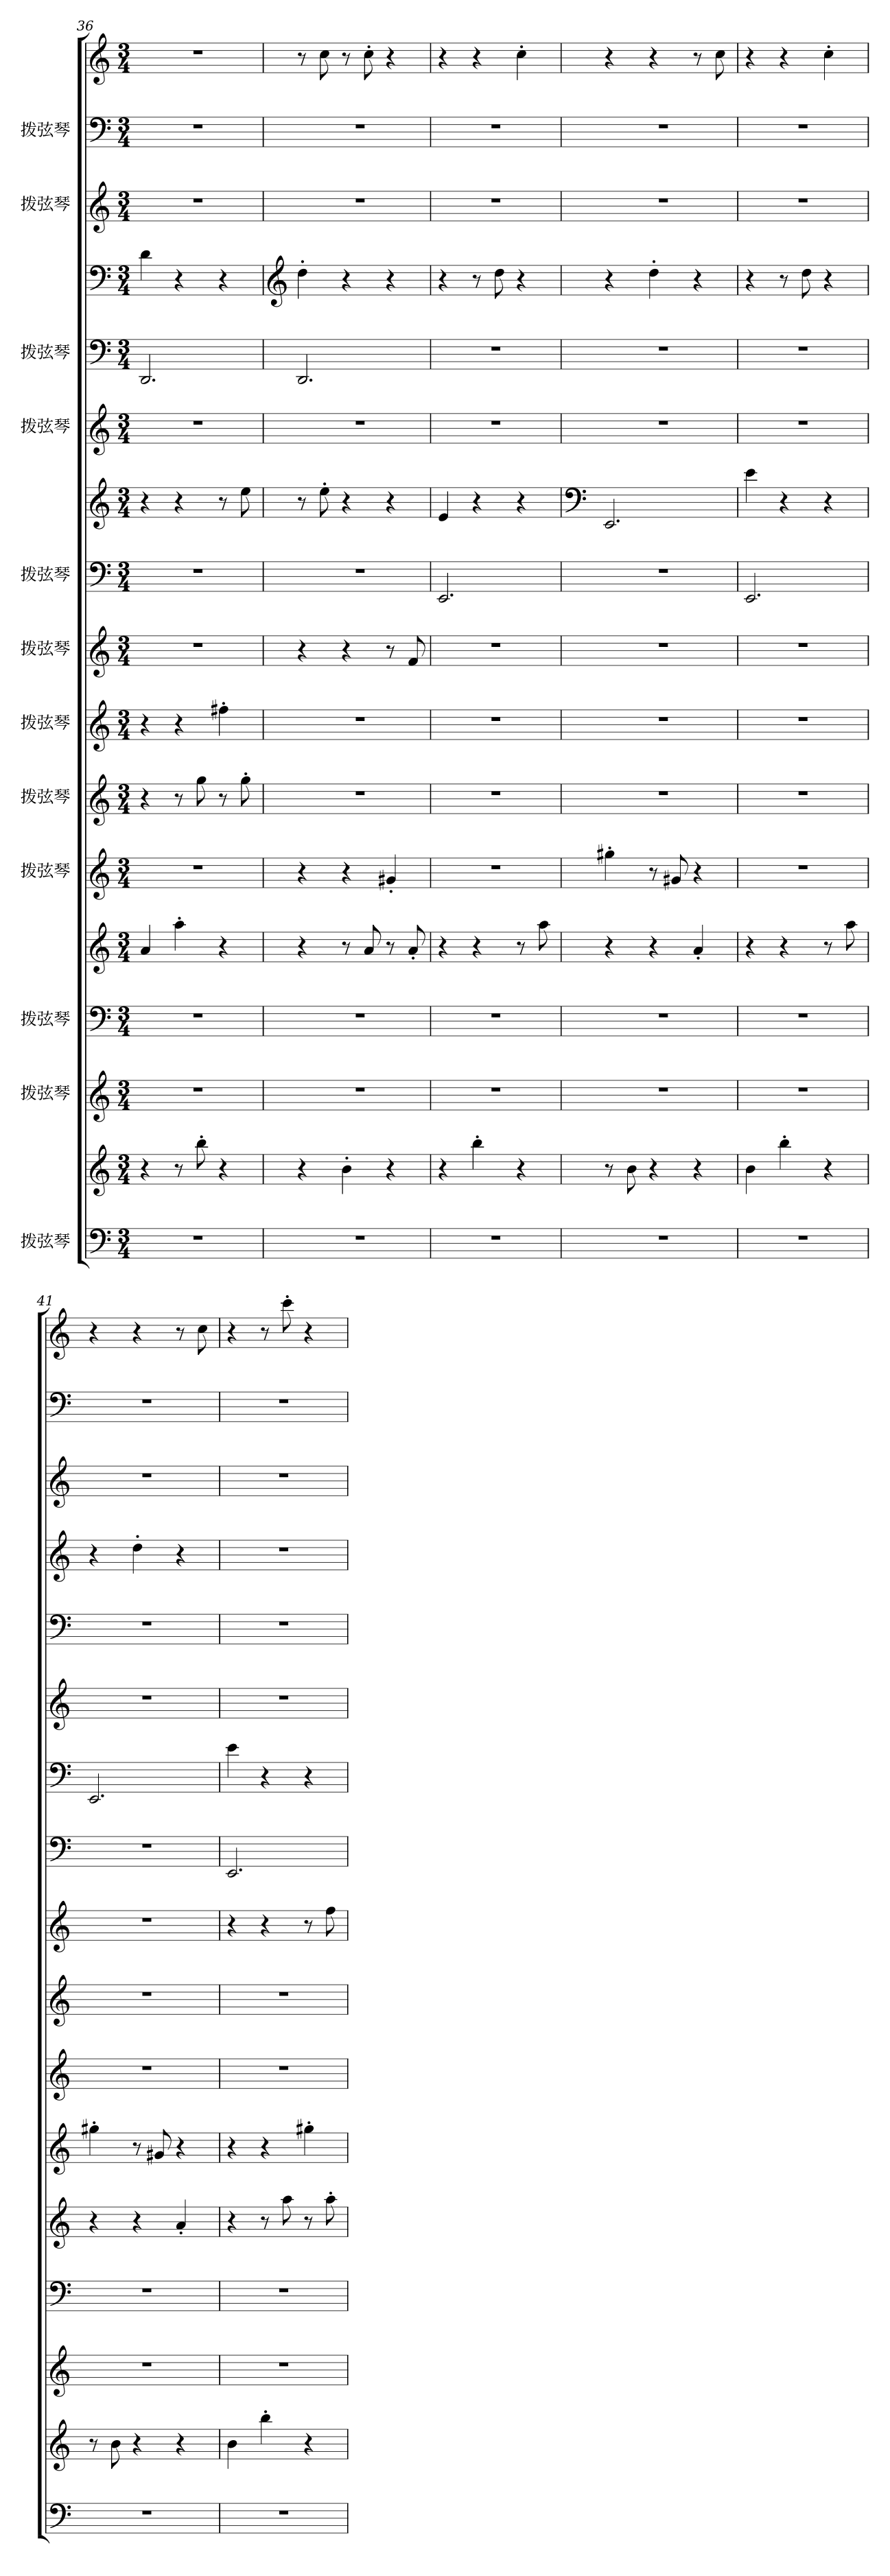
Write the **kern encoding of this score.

**kern	**kern	**kern	**kern	**kern	**kern	**kern	**kern	**kern	**kern	**kern	**kern	**kern	**kern	**kern	**kern	**kern
*part12	*part12	*part11	*part10	*part10	*part9	*part8	*part7	*part6	*part5	*part5	*part4	*part3	*part3	*part2	*part1	*part1
*staff17	*staff16	*staff15	*staff14	*staff13	*staff12	*staff11	*staff10	*staff9	*staff8	*staff7	*staff6	*staff5	*staff4	*staff3	*staff2	*staff1
*I"拨弦琴	*	*I"拨弦琴	*I"拨弦琴	*	*I"拨弦琴	*I"拨弦琴	*I"拨弦琴	*I"拨弦琴	*I"拨弦琴	*	*I"拨弦琴	*I"拨弦琴	*	*I"拨弦琴	*I"拨弦琴	*
*clefF4	*clefG2	*clefG2	*clefF4	*clefG2	*clefG2	*clefG2	*clefG2	*clefG2	*clefF4	*clefG2	*clefG2	*clefF4	*clefF4	*clefG2	*clefF4	*clefG2
*k[]	*k[]	*k[]	*k[]	*k[]	*k[]	*k[]	*k[]	*k[]	*k[]	*k[]	*k[]	*k[]	*k[]	*k[]	*k[]	*k[]
*M3/4	*M3/4	*M3/4	*M3/4	*M3/4	*M3/4	*M3/4	*M3/4	*M3/4	*M3/4	*M3/4	*M3/4	*M3/4	*M3/4	*M3/4	*M3/4	*M3/4
=36	=36	=36	=36	=36	=36	=36	=36	=36	=36	=36	=36	=36	=36	=36	=36	=36
2.r	4r	2.r	2.r	4a/	2.r	4r	4r	2.r	2.r	4r	2.r	2.DD/	4d\	2.r	2.r	2.r
.	8r	.	.	4aa'\	.	8r	4r	.	.	4r	.	.	4r	.	.	.
.	8bb'\	.	.	.	.	8gg\	.	.	.	.	.	.	.	.	.	.
.	4r	.	.	4r	.	8r	4ff#X'\	.	.	8r	.	.	4r	.	.	.
.	.	.	.	.	.	8gg'\	.	.	.	8ee\	.	.	.	.	.	.
=37	=37	=37	=37	=37	=37	=37	=37	=37	=37	=37	=37	=37	=37	=37	=37	=37
*	*	*	*	*	*	*	*	*	*	*	*	*	*clefG2	*	*	*
2.r	4r	2.r	2.r	4r	4r	2.r	2.r	4r	2.r	8r	2.r	2.DD/	4dd'\	2.r	2.r	8r
.	.	.	.	.	.	.	.	.	.	8ee'\	.	.	.	.	.	8cc\
.	4b'\	.	.	8r	4r	.	.	4r	.	4r	.	.	4r	.	.	8r
.	.	.	.	8a/	.	.	.	.	.	.	.	.	.	.	.	8cc'\
.	4r	.	.	8r	4g#X'/	.	.	8r	.	4r	.	.	4r	.	.	4r
.	.	.	.	8a'/	.	.	.	8f/	.	.	.	.	.	.	.	.
=38	=38	=38	=38	=38	=38	=38	=38	=38	=38	=38	=38	=38	=38	=38	=38	=38
2.r	4r	2.r	2.r	4r	2.r	2.r	2.r	2.r	2.EE/	4e/	2.r	2.r	4r	2.r	2.r	4r
.	4bb'\	.	.	4r	.	.	.	.	.	4r	.	.	8r	.	.	4r
.	.	.	.	.	.	.	.	.	.	.	.	.	8dd\	.	.	.
.	4r	.	.	8r	.	.	.	.	.	4r	.	.	4r	.	.	4cc'\
.	.	.	.	8aa\	.	.	.	.	.	.	.	.	.	.	.	.
=39	=39	=39	=39	=39	=39	=39	=39	=39	=39	=39	=39	=39	=39	=39	=39	=39
*	*	*	*	*	*	*	*	*	*	*clefF4	*	*	*	*	*	*
2.r	8r	2.r	2.r	4r	4gg#X'\	2.r	2.r	2.r	2.r	2.EE/	2.r	2.r	4r	2.r	2.r	4r
.	8b\	.	.	.	.	.	.	.	.	.	.	.	.	.	.	.
.	4r	.	.	4r	8r	.	.	.	.	.	.	.	4dd'\	.	.	4r
.	.	.	.	.	8g#X/	.	.	.	.	.	.	.	.	.	.	.
.	4r	.	.	4a'/	4r	.	.	.	.	.	.	.	4r	.	.	8r
.	.	.	.	.	.	.	.	.	.	.	.	.	.	.	.	8cc\
!!LO:PB:g=z
=40	=40	=40	=40	=40	=40	=40	=40	=40	=40	=40	=40	=40	=40	=40	=40	=40
2.r	4b\	2.r	2.r	4r	2.r	2.r	2.r	2.r	2.EE/	4e\	2.r	2.r	4r	2.r	2.r	4r
.	4bb'\	.	.	4r	.	.	.	.	.	4r	.	.	8r	.	.	4r
.	.	.	.	.	.	.	.	.	.	.	.	.	8dd\	.	.	.
.	4r	.	.	8r	.	.	.	.	.	4r	.	.	4r	.	.	4cc'\
.	.	.	.	8aa\	.	.	.	.	.	.	.	.	.	.	.	.
=41	=41	=41	=41	=41	=41	=41	=41	=41	=41	=41	=41	=41	=41	=41	=41	=41
2.r	8r	2.r	2.r	4r	4gg#X'\	2.r	2.r	2.r	2.r	2.EE/	2.r	2.r	4r	2.r	2.r	4r
.	8b\	.	.	.	.	.	.	.	.	.	.	.	.	.	.	.
.	4r	.	.	4r	8r	.	.	.	.	.	.	.	4dd'\	.	.	4r
.	.	.	.	.	8g#X/	.	.	.	.	.	.	.	.	.	.	.
.	4r	.	.	4a'/	4r	.	.	.	.	.	.	.	4r	.	.	8r
.	.	.	.	.	.	.	.	.	.	.	.	.	.	.	.	8cc\
=42	=42	=42	=42	=42	=42	=42	=42	=42	=42	=42	=42	=42	=42	=42	=42	=42
2.r	4b\	2.r	2.r	4r	4r	2.r	2.r	4r	2.EE/	4e\	2.r	2.r	2.r	2.r	2.r	4r
.	4bb'\	.	.	8r	4r	.	.	4r	.	4r	.	.	.	.	.	8r
.	.	.	.	8aa\	.	.	.	.	.	.	.	.	.	.	.	8ccc'\
.	4r	.	.	8r	4gg#X'\	.	.	8r	.	4r	.	.	.	.	.	4r
.	.	.	.	8aa'\	.	.	.	8ff\	.	.	.	.	.	.	.	.
=	=	=	=	=	=	=	=	=	=	=	=	=	=	=	=	=
*-	*-	*-	*-	*-	*-	*-	*-	*-	*-	*-	*-	*-	*-	*-	*-	*-
